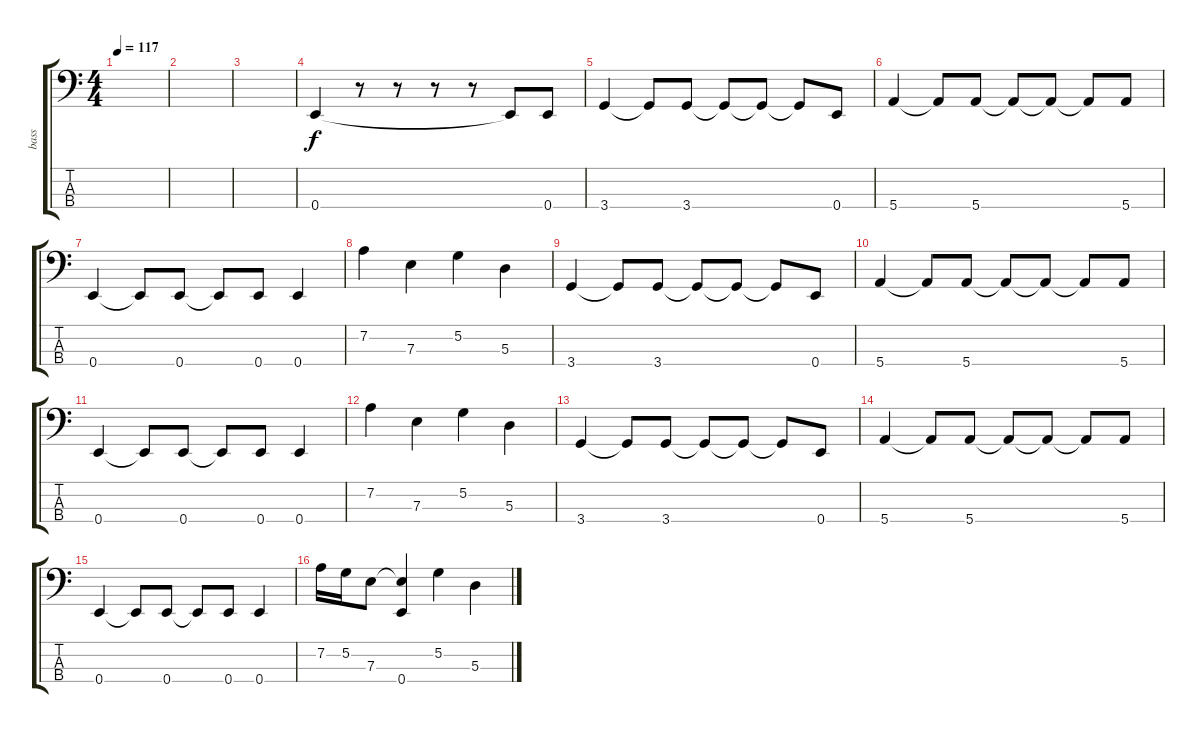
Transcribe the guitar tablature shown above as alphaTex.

\track ("bass" "bass") {instrument electricguitarclean}
\staff {score tabs}
\tuning (G2 D2 A1 E1) {hide}
\ts (4 4)
\tempo 117
\clef f4
\ks c
|
|
|
0.4.4 r.8 r.8 r.8 r.8 0.4{t}.8 0.4.8 |
3.4.4 3.4{t}.8 3.4.8 3.4{t}.8 3.4{t}.8 3.4{t}.8 0.4.8 |
5.4.4 5.4{t}.8 5.4.8 5.4{t}.8 5.4{t}.8 5.4{t}.8 5.4.8 |
0.4.4 0.4{t}.8 0.4.8 0.4{t}.8 0.4.8 0.4.4 |
7.2.4 7.3.4 5.2.4 5.3.4 |
3.4.4 3.4{t}.8 3.4.8 3.4{t}.8 3.4{t}.8 3.4{t}.8 0.4.8 |
5.4.4 5.4{t}.8 5.4.8 5.4{t}.8 5.4{t}.8 5.4{t}.8 5.4.8 |
0.4.4 0.4{t}.8 0.4.8 0.4{t}.8 0.4.8 0.4.4 |
7.2.4 7.3.4 5.2.4 5.3.4 |
3.4.4 3.4{t}.8 3.4.8 3.4{t}.8 3.4{t}.8 3.4{t}.8 0.4.8 |
5.4.4 5.4{t}.8 5.4.8 5.4{t}.8 5.4{t}.8 5.4{t}.8 5.4.8 |
0.4.4 0.4{t}.8 0.4.8 0.4{t}.8 0.4.8 0.4.4 |
7.2.16 5.2.16 7.3.8 (7.3{t} 0.4).4 5.2.4 5.3.4
